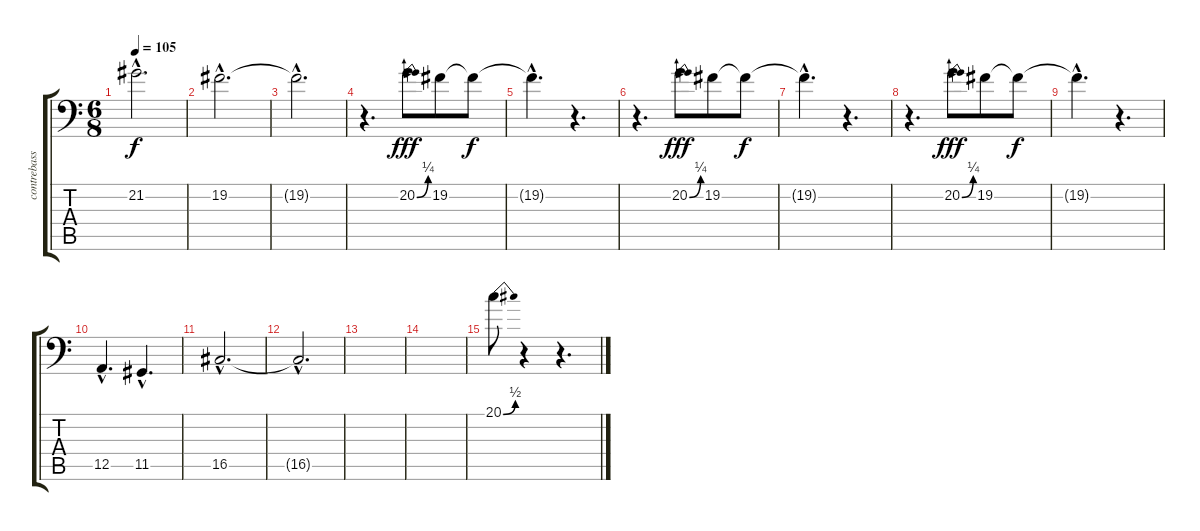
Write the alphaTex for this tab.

\track ("contrebasse" "contrebass") {instrument frenchhorn}
\staff {score tabs}
\tuning (E3 B2 G2 D2 A1 E1) {hide}
\ts (6 8)
\tempo 105
\clef f4
\ks c
21.2{hac t}.2{d dy f} |
19.2{hac}.2{d} |
19.2{hac t}.2{d} |
r.4{d} 20.2{be (bend 0 0 60 1)}.8{dy fff} 19.2.8 19.2{t}.8{dy f} |
19.2{hac t}.4{d} r.4{d} |
r.4{d} 20.2{be (bend 0 0 60 1)}.8{dy fff} 19.2.8 19.2{t}.8{dy f} |
19.2{hac t}.4{d} r.4{d} |
r.4{d} 20.2{be (bend 0 0 60 1)}.8{dy fff} 19.2.8 19.2{t}.8{dy f} |
19.2{hac t}.4{d} r.4{d} |
12.5{hac}.4{d} 11.5{hac}.4{d} |
16.5{hac}.2{d} |
16.5{hac t}.2{d} |
|
|
20.1{be (bend 0 0 60 2)}.8 r.4 r.4{d}
